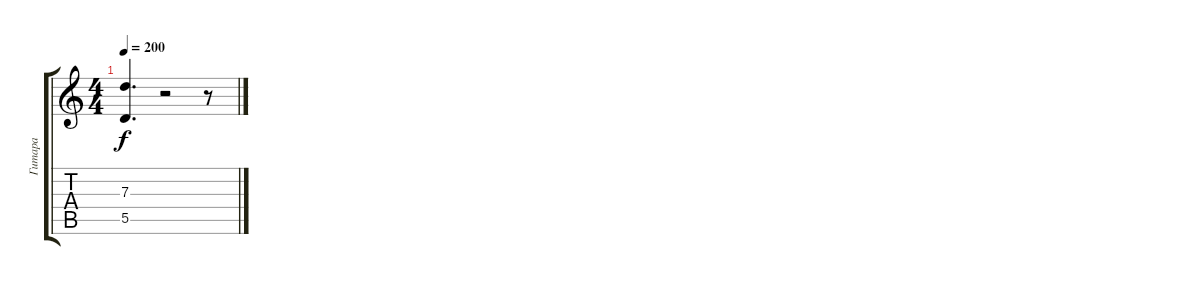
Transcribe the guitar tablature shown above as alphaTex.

\track ("Гитара" "Гитара") {instrument distortionguitar}
\staff {score tabs}
\tuning (E4 B3 G3 D3 A2 E2) {hide}
\ts (4 4)
\tempo 200
\clef g2
\ks c
(7.3{t} 5.5{t}).4{d dy f} r.2 r.8
